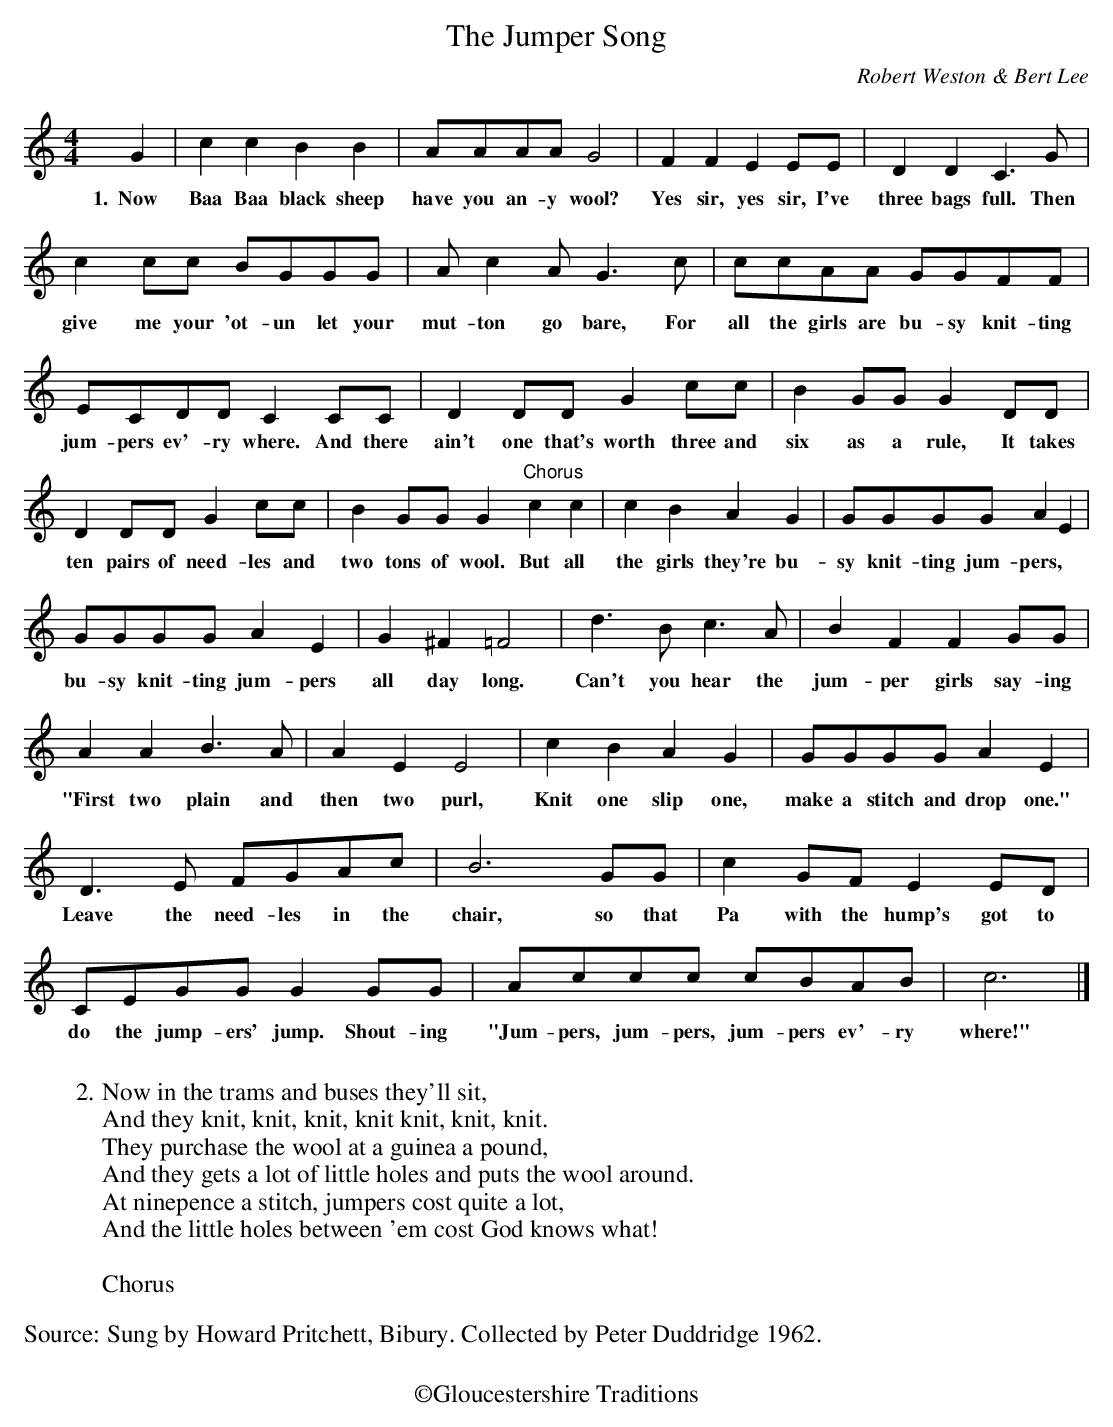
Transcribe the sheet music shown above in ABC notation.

X:1
T:The Jumper Song
C:Robert Weston & Bert Lee
M:4/4
L:1/4
K:C
G | ccBB | A/2A/2A/2A/2G2 | FFEE/2E/2 | DDC3/2G/ |
w:1.~~Now Baa Baa black sheep have you an-y wool? Yes sir, yes sir, I've three bags full. Then
cc/2c/2 B/2G/2G/2G/2 | A/2cA/2G3/2 c/|c/2c/2A/2A/2 G/2G/2F/2F/2|
w:give me your 'ot-un let your mut-ton go bare, For all the girls are bu-sy knit-ting
E/2C/2D/2D/2CC/2C/2 | DD/2D/2G c/2c/2 | BG/2G/2GD/2D/2 |
w:jum-pers ev'-ry where. And there ain't one that's worth three and six as a rule, It takes
DD/2D/2Gc/2c/2 | BG/2G/2G "Chorus"cc | cBAG | G/2G/2G/2G/2AE |
w:ten pairs of need-les and two tons of wool. But all the girls they're bu-sy knit-ting jum-pers,
G/2G/2G/2G/2AE | G^F=F2 | d3/2B/2c3/2A/2 | BFFG/2G/2 |
w:bu-sy knit-ting jum-pers all day long. Can't you hear the jum-per girls say-ing
AAB3/2A/2 | AEE2 | cBAG | G/2G/2G/2G/2AE |
w:"First two plain and then two purl, Knit one slip one, make a stitch and drop one."
D3/2E/2 F/2G/2A/2c/2 | B3G/2G/2 | cG/2F/2EE/2D/2 |
w:Leave the need-les in the chair, so that Pa with the hump's got to
C/2E/2G/2G/2GG/2G/2 | A/2c/2c/2c/2 c/2B/2A/2B/2 | c3 |]
w:do the jump-ers' jump. Shout-ing "Jum-pers, jum-pers, jum-pers ev'-ry where!"
W:
W:2. Now in the trams and buses they'll sit,
W:And they knit, knit, knit, knit knit, knit, knit.
W:They purchase the wool at a guinea a pound,
W:And they gets a lot of little holes and puts the wool around.
W:At ninepence a stitch, jumpers cost quite a lot,
W:And the little holes between 'em cost God knows what!
W:
W:Chorus
W:
